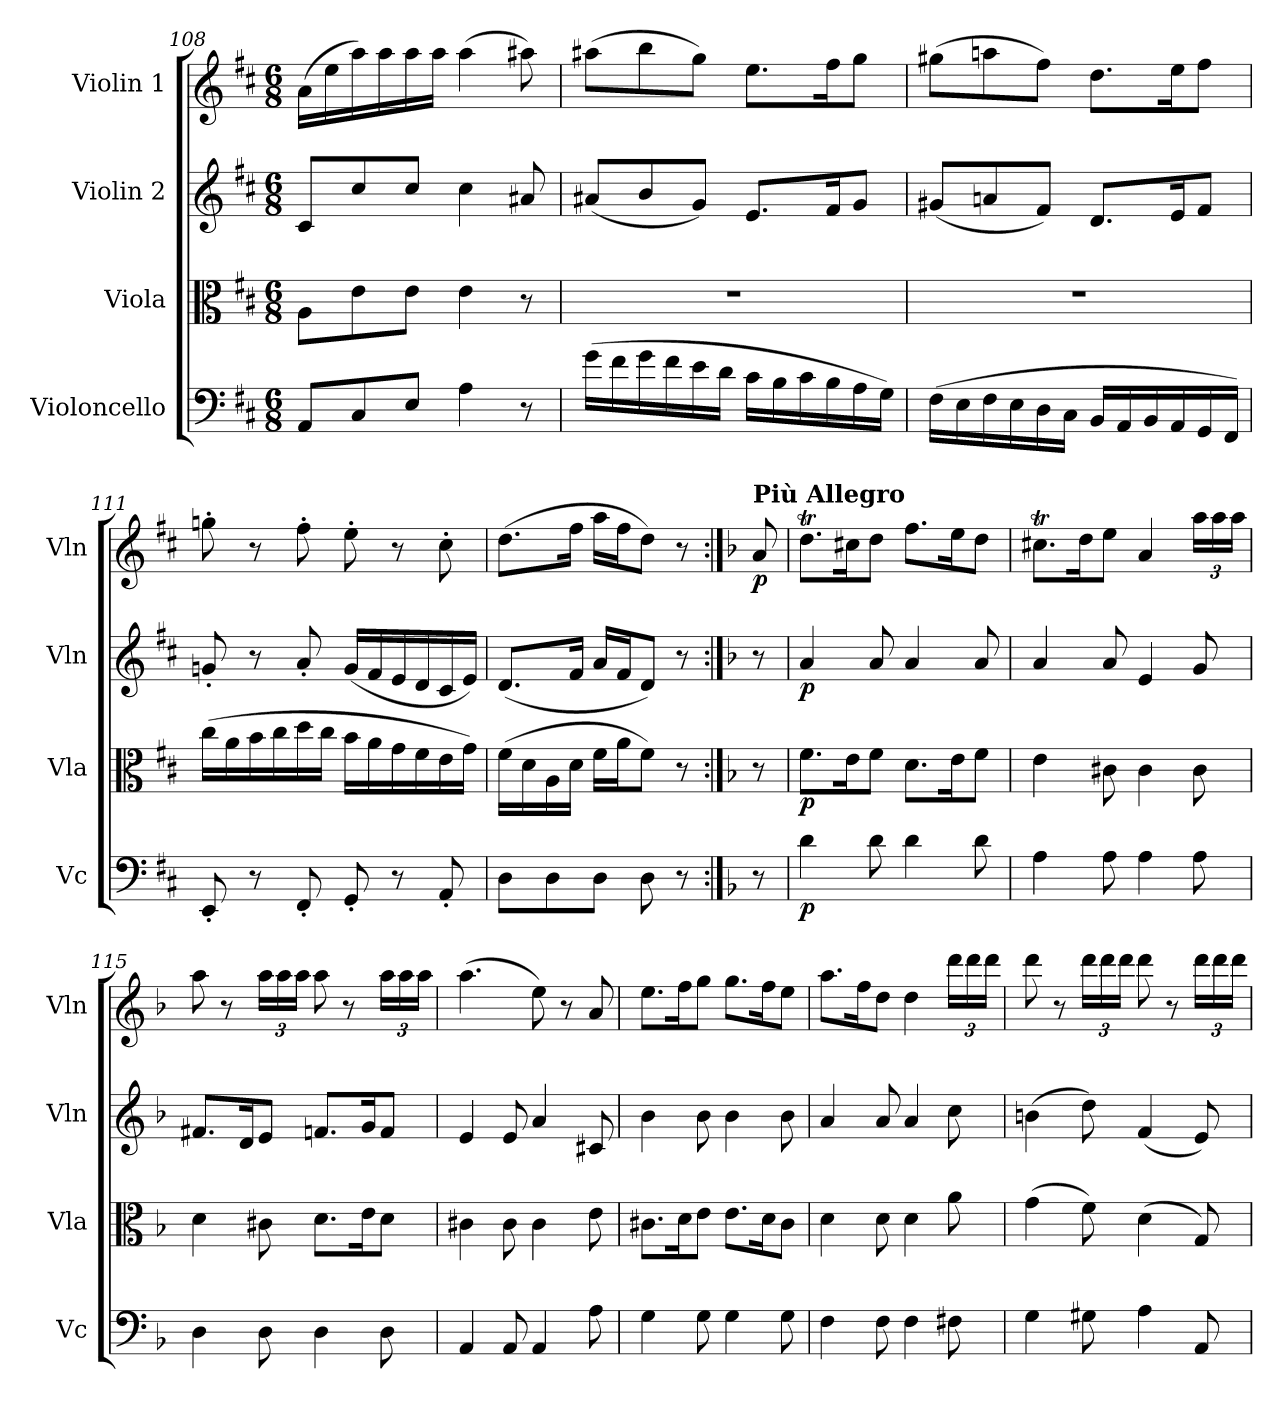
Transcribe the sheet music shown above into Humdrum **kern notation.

**kern	**dynam	**kern	**dynam	**kern	**dynam	**kern	**dynam
*part4	*part4	*part3	*part3	*part2	*part2	*part1	*part1
*staff4	*staff4	*staff3	*staff3	*staff2	*staff2	*staff1	*staff1
*I"Violoncello	*	*I"Viola	*	*I"Violin 2	*	*I"Violin 1	*
*I'Vc	*	*I'Vla	*	*I'Vln	*	*I'Vln	*
*clefF4	*	*clefC3	*	*clefG2	*	*clefG2	*
*k[f#c#]	*	*k[f#c#]	*	*k[f#c#]	*	*k[f#c#]	*
*M6/8	*	*M6/8	*	*M6/8	*	*M6/8	*
=108	=108	=108	=108	=108	=108	=108	=108
8AA/L	.	8A\L	.	8c#/L	.	(16a\LL	.
.	.	.	.	.	.	16ee\	.
8C#/	.	8e\	.	8cc#/	.	16aa\)	.
.	.	.	.	.	.	16aa\	.
8E/J	.	8e\J	.	8cc#/J	.	16aa\	.
.	.	.	.	.	.	16aa\JJ	.
4A\	.	4e\	.	4cc#\	.	(4aa\	.
8r	.	8r	.	8a#X/	.	8aa#X\)	.
=109	=109	=109	=109	=109	=109	=109	=109
(16g\LL	.	2.r	.	(8a#X/L	.	(8aa#X\L	.
16f#\	.	.	.	.	.	.	.
16g\	.	.	.	8b/	.	8bb\	.
16f#\	.	.	.	.	.	.	.
16e\	.	.	.	8g/J)	.	8gg\J)	.
16d\JJ	.	.	.	.	.	.	.
16c#\LL	.	.	.	8.e/L	.	8.ee\L	.
16B\	.	.	.	.	.	.	.
16c#\	.	.	.	.	.	.	.
16B\	.	.	.	16f#/K	.	16ff#\K	.
16A\	.	.	.	8g/J	.	8gg\J	.
16G\JJ)	.	.	.	.	.	.	.
!!LO:LB:g=z
=110	=110	=110	=110	=110	=110	=110	=110
(>16F#\LL	.	2.r	.	(8g#X/L	.	(8gg#X\L	.
16E\	.	.	.	.	.	.	.
16F#\	.	.	.	8an/	.	8aan\	.
16E\	.	.	.	.	.	.	.
16D\	.	.	.	8f#/J)	.	8ff#\J)	.
16C#\JJ	.	.	.	.	.	.	.
16BB/LL	.	.	.	8.d/L	.	8.dd\L	.
16AA/	.	.	.	.	.	.	.
16BB/	.	.	.	.	.	.	.
16AA/	.	.	.	16e/K	.	16ee\K	.
16GG/	.	.	.	8f#/J	.	8ff#\J	.
16FF#/JJ)	.	.	.	.	.	.	.
=111	=111	=111	=111	=111	=111	=111	=111
8EE'/	.	(16cc#\LL	.	8gn'/	.	8ggn'\	.
.	.	16a\	.	.	.	.	.
8r	.	16b\	.	8r	.	8r	.
.	.	16cc#\	.	.	.	.	.
8FF#'/	.	16dd\	.	8a'/	.	8ff#'\	.
.	.	16cc#\JJ	.	.	.	.	.
8GG'/	.	16b\LL	.	(16g/LL	.	8ee'\	.
.	.	16a\	.	16f#/	.	.	.
8r	.	16g\	.	16e/	.	8r	.
.	.	16f#\	.	16d/	.	.	.
8AA'/	.	16e\	.	16c#/	.	8cc#'\	.
.	.	16g\JJ)	.	16e/JJ)	.	.	.
!!LO:PB:g=z
=111X10	=111X10	=111X10	=111X10	=111X10	=111X10	=111X10	=111X10
8D\L	.	(16f#\LL	.	(8.d/L	.	(8.dd\L	.
.	.	16d\	.	.	.	.	.
8D\	.	16A\	.	.	.	.	.
.	.	16d\JJ	.	16f#/Jk	.	16ff#\Jk	.
8D\J	.	16f#\LL	.	16a/LL	.	16aa\LL	.
.	.	16a\J	.	16f#/J	.	16ff#\J	.
8D\	.	8f#\J)	.	8d/J)	.	8dd\J)	.
8r	.	8r	.	8r	.	8r	.
=112:|!	=112:|!	=112:|!	=112:|!	=112:|!	=112:|!	=112:|!	=112:|!
*k[b-]	*	*k[b-]	*	*k[b-]	*	*k[b-]	*
!	!	!	!	!	!	!LO:TX:a:B:t=Più Allegro	!
!	!	!	!	!	!	!	!LO:DY:b
8r	.	8r	.	8r	.	8a/	p
=113	=113	=113	=113	=113	=113	=113	=113
!	!LO:DY:b	!	!LO:DY:b	!	!LO:DY:b	!	!
4d\	p	8.f\L	p	4a/	p	8.ddT\L	.
.	.	16e\K	.	.	.	16cc#X\K	.
8d\	.	8f\J	.	8a/	.	8dd\J	.
4d\	.	8.d\L	.	4a/	.	8.ff\L	.
.	.	16e\K	.	.	.	16ee\K	.
8d\	.	8f\J	.	8a/	.	8dd\J	.
=114	=114	=114	=114	=114	=114	=114	=114
4A\	.	4e\	.	4a/	.	8.cc#Xt\L	.
.	.	.	.	.	.	16dd\K	.
8A\	.	8c#X\	.	8a/	.	8ee\J	.
4A\	.	4c#\	.	4e/	.	4a/	.
8A\	.	8c#\	.	8g/	.	24aa\LL	.
.	.	.	.	.	.	24aa\	.
.	.	.	.	.	.	24aa\JJ	.
=115	=115	=115	=115	=115	=115	=115	=115
4D\	.	4d\	.	8.f#X/L	.	8aa\	.
.	.	.	.	.	.	8r	.
.	.	.	.	16d/K	.	.	.
8D\	.	8c#X\	.	8e/J	.	24aa\LL	.
.	.	.	.	.	.	24aa\	.
.	.	.	.	.	.	24aa\JJ	.
4D\	.	8.d\L	.	8.fn/L	.	8aa\	.
.	.	.	.	.	.	8r	.
.	.	16e\K	.	16g/K	.	.	.
8D\	.	8d\J	.	8f/J	.	24aa\LL	.
.	.	.	.	.	.	24aa\	.
.	.	.	.	.	.	24aa\JJ	.
=116	=116	=116	=116	=116	=116	=116	=116
4AA/	.	4c#X\	.	4e/	.	(4.aa\	.
8AA/	.	8c#\	.	8e/	.	.	.
4AA/	.	4c#\	.	4a/	.	8ee\)	.
.	.	.	.	.	.	8r	.
8A\	.	8e\	.	8c#X/	.	8a/	.
=117	=117	=117	=117	=117	=117	=117	=117
4G\	.	8.c#X\L	.	4b-\	.	8.ee\L	.
.	.	16d\K	.	.	.	16ff\K	.
8G\	.	8e\J	.	8b-\	.	8gg\J	.
4G\	.	8.e\L	.	4b-\	.	8.gg\L	.
.	.	16d\K	.	.	.	16ff\K	.
8G\	.	8c#\J	.	8b-\	.	8ee\J	.
!!LO:LB:g=z
=118	=118	=118	=118	=118	=118	=118	=118
4F\	.	4d\	.	4a/	.	8.aa\L	.
.	.	.	.	.	.	16ff\K	.
8F\	.	8d\	.	8a/	.	8dd\J	.
4F\	.	4d\	.	4a/	.	4dd\	.
*	*	*	*	*	*	*Xbrackettup	*
8F#X\	.	8a\	.	8cc\	.	24ddd\LL	.
.	.	.	.	.	.	24ddd\	.
.	.	.	.	.	.	24ddd\JJ	.
=119	=119	=119	=119	=119	=119	=119	=119
4G\	.	(>4g\	.	(>4bn\	.	8ddd\	.
.	.	.	.	.	.	8r	.
8G#X\	.	8f\)	.	8dd\)	.	24ddd\LL	.
.	.	.	.	.	.	24ddd\	.
.	.	.	.	.	.	24ddd\JJ	.
4A\	.	(>4d\	.	(<4f/	.	8ddd\	.
.	.	.	.	.	.	8r	.
8AA/	.	8G/)	.	8e/)	.	24ddd\LL	.
.	.	.	.	.	.	24ddd\	.
.	.	.	.	.	.	24ddd\JJ	.
=	=	=	=	=	=	=	=
*-	*-	*-	*-	*-	*-	*-	*-
